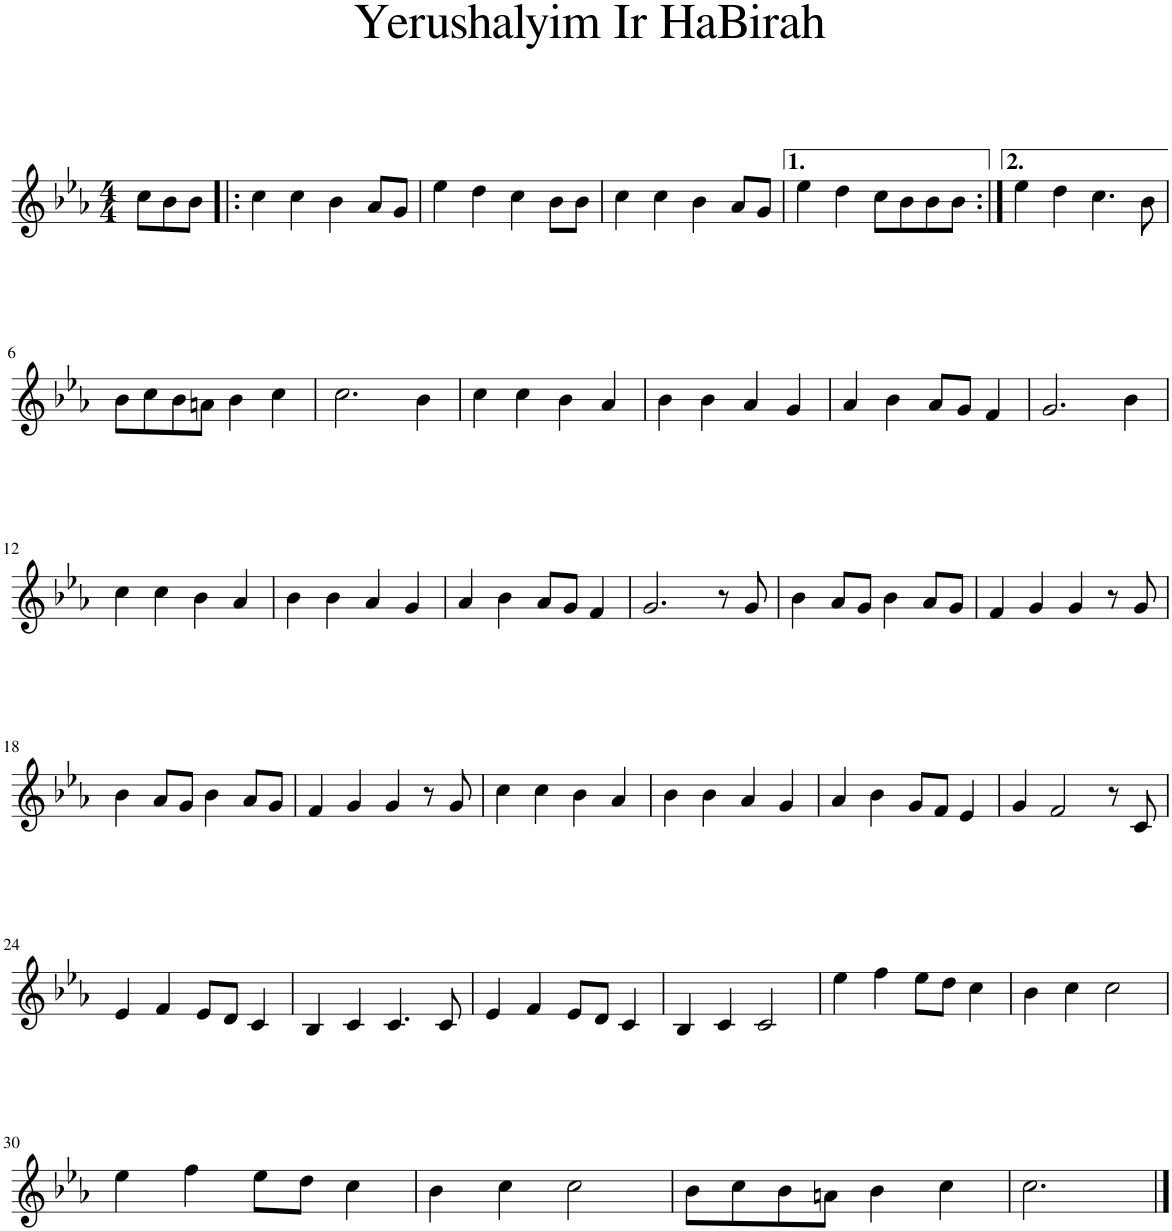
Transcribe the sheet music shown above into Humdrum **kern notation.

**kern
*part1
*staff1
*I"Bb Trumpet
*I'Bb Tpt.
*clefG2
*Trd1c2
*k[b-e-a-]
*M4/4
=
8cc\L
8b-\
8b-\J
=1!|:
4cc\
4cc\
4b-\
8a-/L
8g/J
=2
4ee-\
4dd\
4cc\
8b-\L
8b-\J
=3
4cc\
4cc\
4b-\
8a-/L
8g/J
=4
4ee-\
4dd\
8cc\L
8b-\
8b-\
8b-\J
=5:|!
4ee-\
4dd\
4.cc\
8b-\
!!LO:LB:g=z
=6
8b-\L
8cc\
8b-\
8an\J
4b-\
4cc\
=7
2.cc\
4b-\
=8
4cc\
4cc\
4b-\
4a-/
=9
4b-\
4b-\
4a-/
4g/
=10
4a-/
4b-\
8a-/L
8g/J
4f/
=11
2.g/
4b-\
!!LO:LB:g=z
=12
4cc\
4cc\
4b-\
4a-/
=13
4b-\
4b-\
4a-/
4g/
=14
4a-/
4b-\
8a-/L
8g/J
4f/
=15
2.g/
8r
8g/
=16
4b-\
8a-/L
8g/J
4b-\
8a-/L
8g/J
=17
4f/
4g/
4g/
8r
8g/
!!LO:LB:g=z
=18
4b-\
8a-/L
8g/J
4b-\
8a-/L
8g/J
=19
4f/
4g/
4g/
8r
8g/
=20
4cc\
4cc\
4b-\
4a-/
=21
4b-\
4b-\
4a-/
4g/
=22
4a-/
4b-\
8g/L
8f/J
4e-/
=23
4g/
2f/
8r
8c/
!!LO:LB:g=z
=24
4e-/
4f/
8e-/L
8d/J
4c/
=25
4B-/
4c/
4.c/
8c/
=26
4e-/
4f/
8e-/L
8d/J
4c/
=27
4B-/
4c/
2c/
=28
4ee-\
4ff\
8ee-\L
8dd\J
4cc\
=29
4b-\
4cc\
2cc\
!!LO:LB:g=z
=30
4ee-\
4ff\
8ee-\L
8dd\J
4cc\
=31
4b-\
4cc\
2cc\
=32
8b-\L
8cc\
8b-\
8an\J
4b-\
4cc\
=33
2.cc\
==
*-
